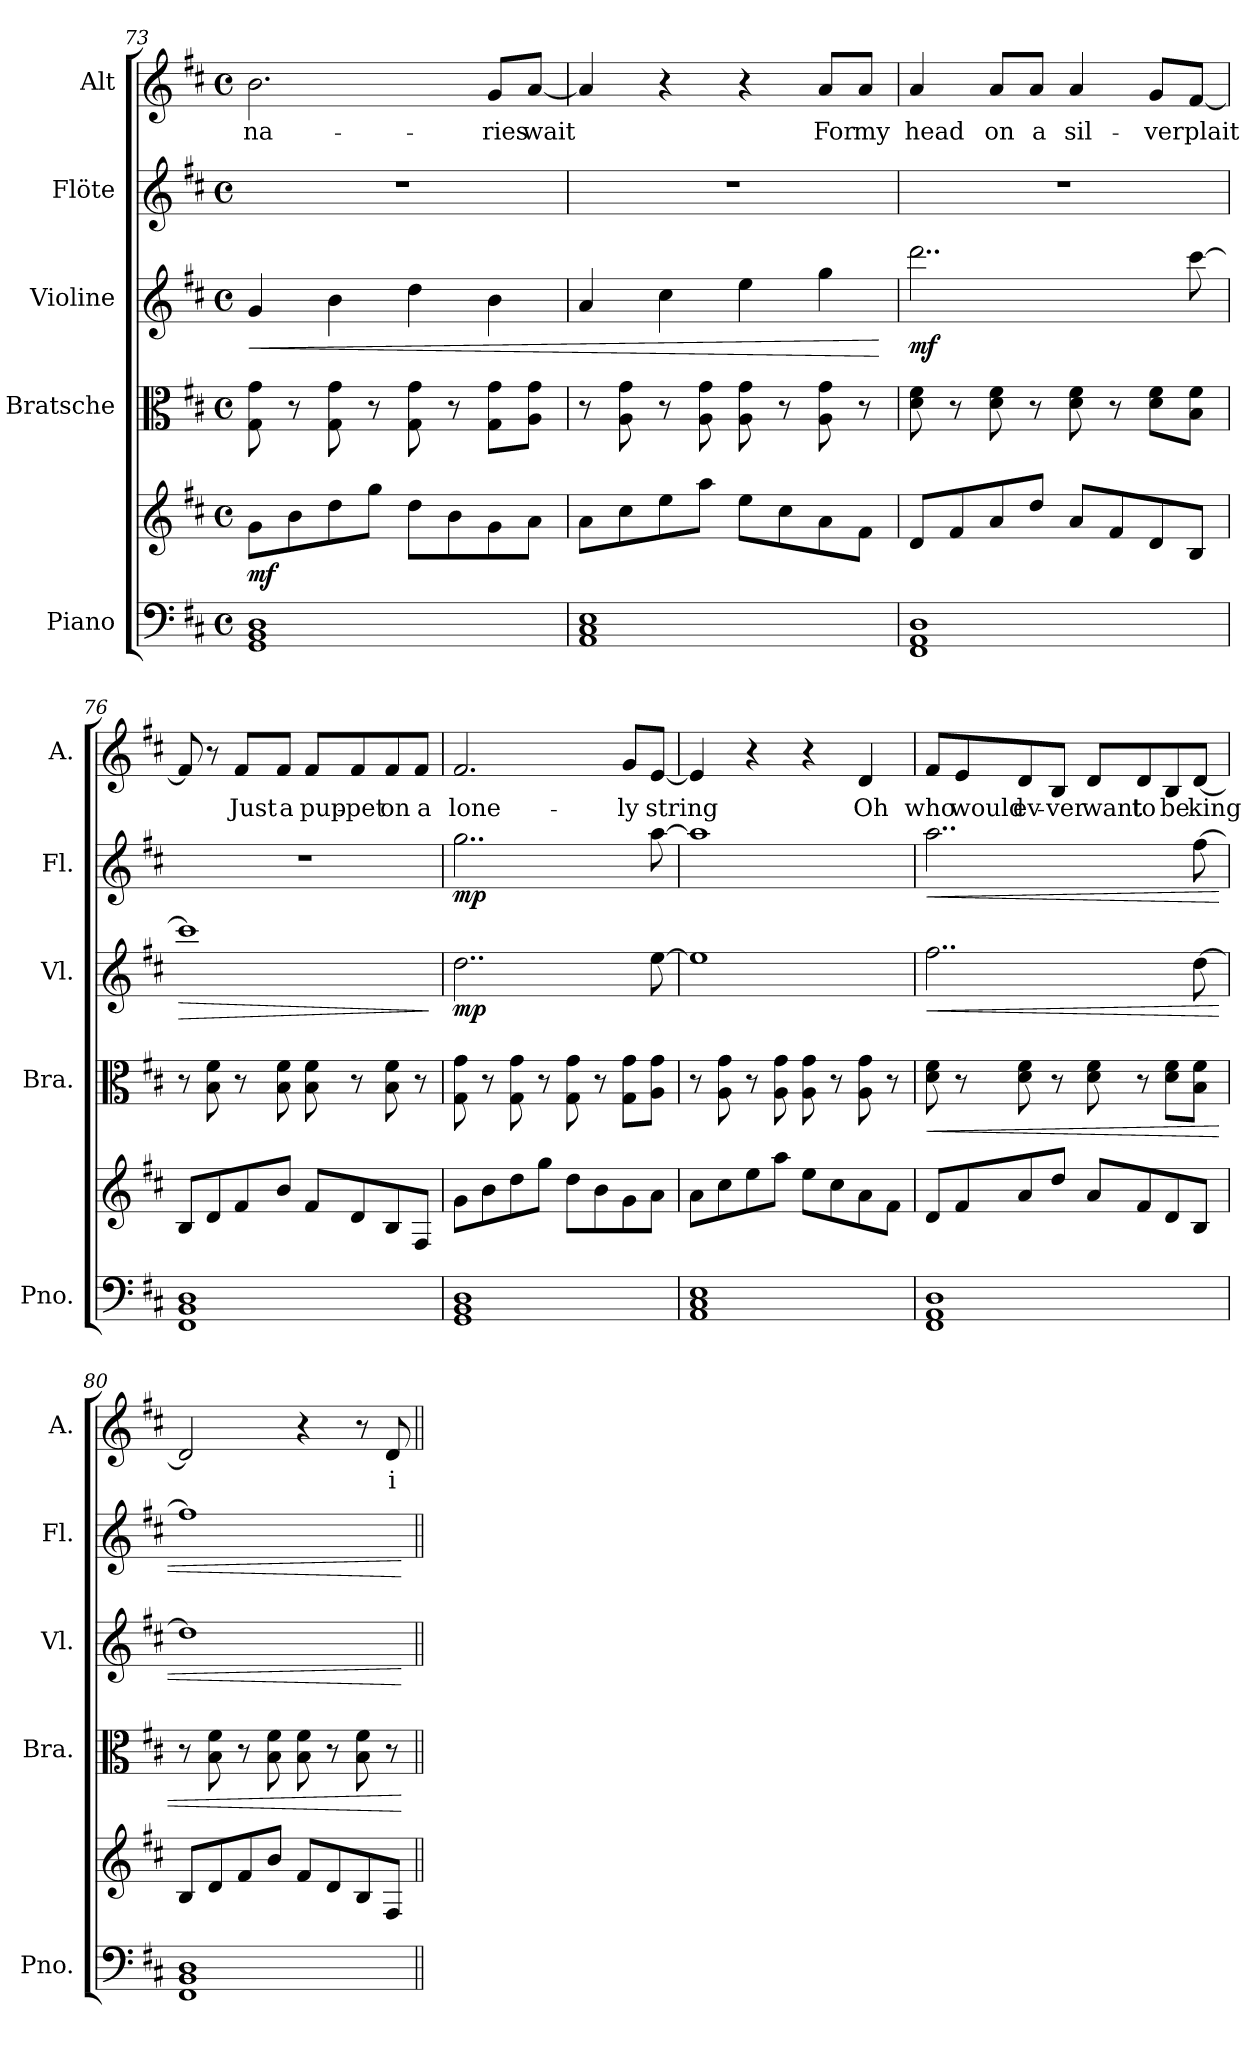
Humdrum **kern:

**kern	**kern	**dynam	**kern	**dynam	**kern	**dynam	**kern	**dynam	**kern	**text
*part5	*part5	*part5	*part4	*part4	*part3	*part3	*part2	*part2	*part1	*part1
*staff6	*staff5	*staff5/6	*staff4	*staff4	*staff3	*staff3	*staff2	*staff2	*staff1	*staff1
*I"Piano	*	*	*I"Bratsche	*	*I"Violine	*	*I"Flöte	*	*I"Alt	*
*I'Pno.	*	*	*I'Bra.	*	*I'Vl.	*	*I'Fl.	*	*I'A.	*
*clefF4	*clefG2	*	*clefC3	*	*clefG2	*	*clefG2	*	*clefG2	*
*k[f#c#]	*k[f#c#]	*	*k[f#c#]	*	*k[f#c#]	*	*k[f#c#]	*	*k[f#c#]	*
*M4/4	*M4/4	*	*M4/4	*	*M4/4	*	*M4/4	*	*M4/4	*
*met(c)	*met(c)	*	*met(c)	*	*met(c)	*	*met(c)	*	*met(c)	*
=73	=73	=73	=73	=73	=73	=73	=73	=73	=73	=73
!	!	!LO:DY:b	!	!	!	!LO:HP:b	!	!	!	!LO:LY:b
1GG 1BB 1D	8g\L	mf	8G\ 8g\	.	4g/	<	1r	.	2.b\	-na-
.	8b\	.	8r	.	.	.	.	.	.	.
.	8dd\	.	8G\ 8g\	.	4b\	.	.	.	.	.
.	8gg\J	.	8r	.	.	.	.	.	.	.
.	8dd\L	.	8G\ 8g\	.	4dd\	.	.	.	.	.
.	8b\	.	8r	.	.	.	.	.	.	.
!	!	!	!	!	!	!	!	!	!	!LO:LY:b
.	8g\	.	8G\ 8g\L	.	4b\	.	.	.	8g/L	-ries
!	!	!	!	!	!	!	!	!	!	!LO:LY:b
.	8a\J	.	8A\ 8g\J	.	.	.	.	.	[8a/J	wait
!!LO:LB:g=z
=74	=74	=74	=74	=74	=74	=74	=74	=74	=74	=74
1AA 1C# 1E	8a\L	.	8r	.	4a/	.	1r	.	4a/]	.
.	8cc#\	.	8A\ 8g\	.	.	.	.	.	.	.
.	8ee\	.	8r	.	4cc#\	.	.	.	4r	.
.	8aa\J	.	8A\ 8g\	.	.	.	.	.	.	.
.	8ee\L	.	8A\ 8g\	.	4ee\	.	.	.	4r	.
.	8cc#\	.	8r	.	.	.	.	.	.	.
!	!	!	!	!	!	!	!	!	!	!LO:LY:b
.	8a\	.	8A\ 8g\	.	4gg\	.	.	.	8a/L	For
!	!	!	!	!	!	!	!	!	!	!LO:LY:b
.	8f#\J	.	8r	.	.	.	.	.	8a/J	my
.	.	.	.	.	.	[	.	.	.	.
=75	=75	=75	=75	=75	=75	=75	=75	=75	=75	=75
!	!	!	!	!	!	!LO:DY:b	!	!	!	!LO:LY:b
1FF# 1AA 1D	8d/L	.	8d\ 8f#\	.	2..ddd\	mf	1r	.	4a/	head
.	8f#/	.	8r	.	.	.	.	.	.	.
!	!	!	!	!	!	!	!	!	!	!LO:LY:b
.	8a/	.	8d\ 8f#\	.	.	.	.	.	8a/L	on
!	!	!	!	!	!	!	!	!	!	!LO:LY:b
.	8dd/J	.	8r	.	.	.	.	.	8a/J	a
!	!	!	!	!	!	!	!	!	!	!LO:LY:b
.	8a/L	.	8d\ 8f#\	.	.	.	.	.	4a/	sil-
.	8f#/	.	8r	.	.	.	.	.	.	.
!	!	!	!	!	!	!	!	!	!	!LO:LY:b
.	8d/	.	8d\ 8f#\L	.	.	.	.	.	8g/L	-ver
!	!	!	!	!	!	!	!	!	!	!LO:LY:b
.	8B/J	.	8B\ 8f#\J	.	[8ccc#\	.	.	.	[8f#/J	plait
=76	=76	=76	=76	=76	=76	=76	=76	=76	=76	=76
!	!	!	!	!	!	!LO:HP:b	!	!	!	!
1FF# 1BB 1D	8B/L	.	8r	.	1ccc#]	>	1r	.	8f#/]	.
.	8d/	.	8B\ 8f#\	.	.	.	.	.	8r	.
!	!	!	!	!	!	!	!	!	!	!LO:LY:b
.	8f#/	.	8r	.	.	.	.	.	8f#/L	Just
!	!	!	!	!	!	!	!	!	!	!LO:LY:b
.	8b/J	.	8B\ 8f#\	.	.	.	.	.	8f#/J	a
!	!	!	!	!	!	!	!	!	!	!LO:LY:b
.	8f#/L	.	8B\ 8f#\	.	.	.	.	.	8f#/L	pup-
!	!	!	!	!	!	!	!	!	!	!LO:LY:b
.	8d/	.	8r	.	.	.	.	.	8f#/	-pet
!	!	!	!	!	!	!	!	!	!	!LO:LY:b
.	8B/	.	8B\ 8f#\	.	.	.	.	.	8f#/	on
!	!	!	!	!	!	!	!	!	!	!LO:LY:b
.	8F#/J	.	8r	.	.	.	.	.	8f#/J	a
.	.	.	.	.	.	]	.	.	.	.
=77	=77	=77	=77	=77	=77	=77	=77	=77	=77	=77
!	!	!	!	!	!	!LO:DY:b	!	!LO:DY:b	!	!LO:LY:b
1GG 1BB 1D	8g\L	.	8G\ 8g\	.	2..dd\	mp	2..gg\	mp	2.f#/	lone-
.	8b\	.	8r	.	.	.	.	.	.	.
.	8dd\	.	8G\ 8g\	.	.	.	.	.	.	.
.	8gg\J	.	8r	.	.	.	.	.	.	.
.	8dd\L	.	8G\ 8g\	.	.	.	.	.	.	.
.	8b\	.	8r	.	.	.	.	.	.	.
!	!	!	!	!	!	!	!	!	!	!LO:LY:b
.	8g\	.	8G\ 8g\L	.	.	.	.	.	8g/L	-ly
!	!	!	!	!	!	!	!	!	!	!LO:LY:b
.	8a\J	.	8A\ 8g\J	.	[8ee\	.	[8aa\	.	[8e/J	string
=78	=78	=78	=78	=78	=78	=78	=78	=78	=78	=78
1AA 1C# 1E	8a\L	.	8r	.	1ee]	.	1aa]	.	4e/]	.
.	8cc#\	.	8A\ 8g\	.	.	.	.	.	.	.
.	8ee\	.	8r	.	.	.	.	.	4r	.
.	8aa\J	.	8A\ 8g\	.	.	.	.	.	.	.
.	8ee\L	.	8A\ 8g\	.	.	.	.	.	4r	.
.	8cc#\	.	8r	.	.	.	.	.	.	.
!	!	!	!	!	!	!	!	!	!	!LO:LY:b
.	8a\	.	8A\ 8g\	.	.	.	.	.	4d/	Oh
.	8f#\J	.	8r	.	.	.	.	.	.	.
!!LO:LB:g=z
=79	=79	=79	=79	=79	=79	=79	=79	=79	=79	=79
!	!	!	!	!LO:HP:b	!	!LO:HP:b	!	!LO:HP:b	!	!LO:LY:b
1FF# 1AA 1D	8d/L	.	8d\ 8f#\	<	2..ff#\	<	2..aa\	<	8f#/L	who
!	!	!	!	!	!	!	!	!	!	!LO:LY:b
.	8f#/	.	8r	.	.	.	.	.	8e/	would
!	!	!	!	!	!	!	!	!	!	!LO:LY:b
.	8a/	.	8d\ 8f#\	.	.	.	.	.	8d/	ev-
!	!	!	!	!	!	!	!	!	!	!LO:LY:b
.	8dd/J	.	8r	.	.	.	.	.	8B/J	-ver
!	!	!	!	!	!	!	!	!	!	!LO:LY:b
.	8a/L	.	8d\ 8f#\	.	.	.	.	.	8d/L	want
!	!	!	!	!	!	!	!	!	!	!LO:LY:b
.	8f#/	.	8r	.	.	.	.	.	8d/	to
!	!	!	!	!	!	!	!	!	!	!LO:LY:b
.	8d/	.	8d\ 8f#\L	.	.	.	.	.	8B/	be
!	!	!	!	!	!	!	!	!	!	!LO:LY:b
.	8B/J	.	8B\ 8f#\J	.	[8dd\	.	[8ff#\	.	[8d/J	king
=80	=80	=80	=80	=80	=80	=80	=80	=80	=80	=80
1FF# 1BB 1D	8B/L	.	8r	.	1dd]	.	1ff#]	.	2d/]	.
.	8d/	.	8B\ 8f#\	.	.	.	.	.	.	.
.	8f#/	.	8r	.	.	.	.	.	.	.
.	8b/J	.	8B\ 8f#\	.	.	.	.	.	.	.
.	8f#/L	.	8B\ 8f#\	.	.	.	.	.	4r	.
.	8d/	.	8r	.	.	.	.	.	.	.
.	8B/	.	8B\ 8f#\	.	.	.	.	.	8r	.
!	!	!	!	!	!	!	!	!	!	!LO:LY:b
.	8F#/J	.	8r	.	.	.	.	.	8d/	i
.	.	.	.	[	.	[	.	[	.	.
=||	=||	=||	=||	=||	=||	=||	=||	=||	=||	=||
*-	*-	*-	*-	*-	*-	*-	*-	*-	*-	*-
